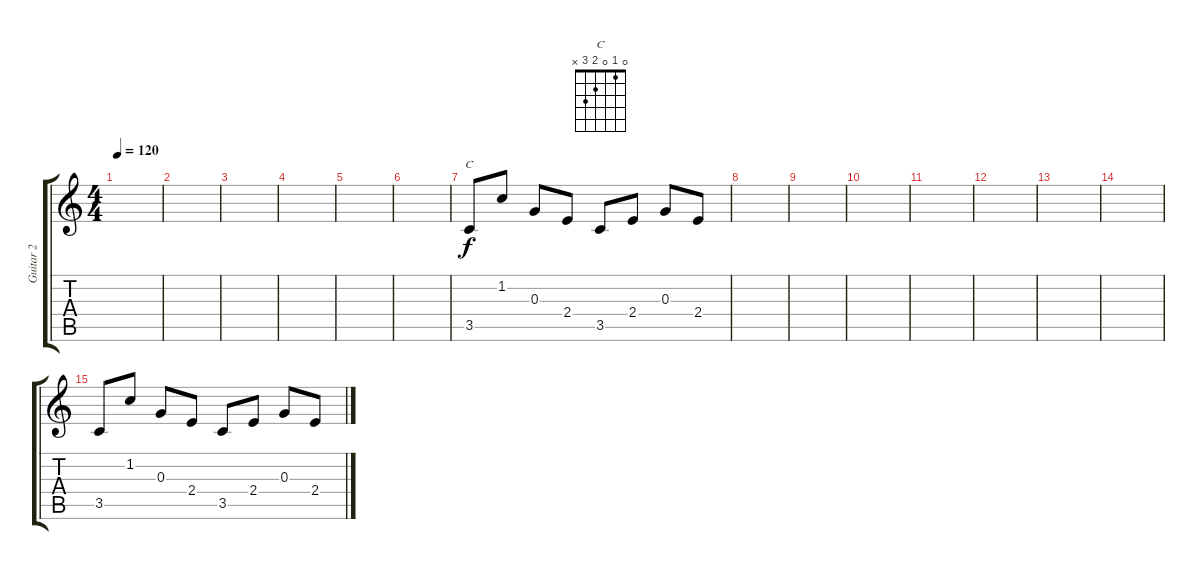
\track ("Guitar 2" "Guitar 2") {instrument overdrivenguitar}
\staff {score tabs}
\tuning (E4 B3 G3 D3 A2 E2) {hide}
\chord ("C" 0 1 0 2 3 x)
\ts (4 4)
\tempo 120
\clef g2
\ks c
|
|
|
|
|
|
3.5.8{ch "C"} 1.2.8 0.3.8 2.4.8 3.5.8 2.4.8 0.3.8 2.4.8 |
|
|
|
|
|
|
|
3.5.8 1.2.8 0.3.8 2.4.8 3.5.8 2.4.8 0.3.8 2.4.8
